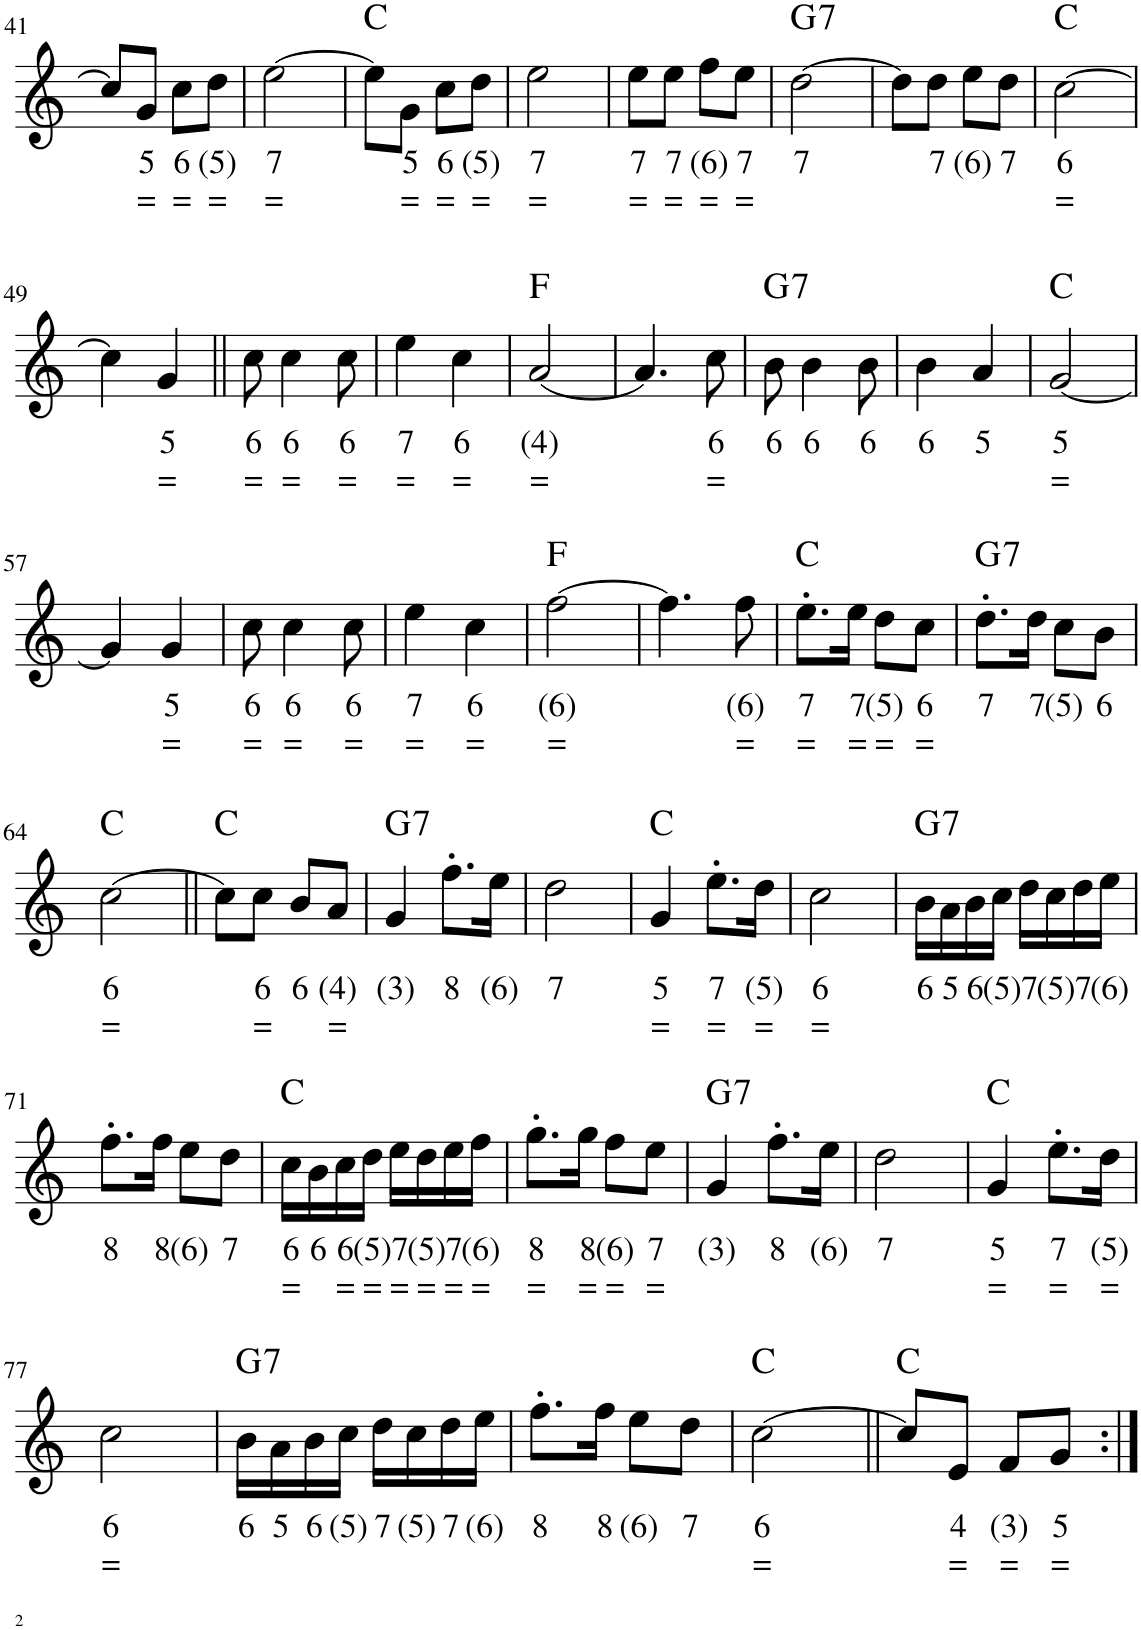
**kern	**text	**text	**harte
*part1	*part1	*part1	*part1
*staff1	*staff1	*staff1	*
*I"Stem	*	*	*
!!LO:PB:g=z
*clefG2	*	*	*
*k[]	*	*	*
*M2/4	*	*	*
=41	=41	=41	=41
8cc/L]	.	.	.
!	!LO:LY:b	!LO:LY:b	!
8g/J	5	=	.
!	!LO:LY:b	!LO:LY:b	!
8cc\L	6	=	.
!	!LO:LY:b	!LO:LY:b	!
8dd\J	(5)	=	.
=42	=42	=42	=42
!	!LO:LY:b	!LO:LY:b	!
[2ee\	7	=	.
=43	=43	=43	=43
8ee\L]	.	.	C:maj
!	!LO:LY:b	!LO:LY:b	!
8g\J	5	=	.
!	!LO:LY:b	!LO:LY:b	!
8cc\L	6	=	.
!	!LO:LY:b	!LO:LY:b	!
8dd\J	(5)	=	.
=44	=44	=44	=44
!	!LO:LY:b	!LO:LY:b	!
2ee\	7	=	.
=45	=45	=45	=45
!	!LO:LY:b	!LO:LY:b	!
8ee\L	7	=	.
!	!LO:LY:b	!LO:LY:b	!
8ee\J	7	=	.
!	!LO:LY:b	!LO:LY:b	!
8ff\L	(6)	=	.
!	!LO:LY:b	!LO:LY:b	!
8ee\J	7	=	.
=46	=46	=46	=46
!	!LO:LY:b	!	!LO:H:kt=7
[2dd\	7	.	G:7
=47	=47	=47	=47
8dd\L]	.	.	.
!	!LO:LY:b	!	!
8dd\J	7	.	.
!	!LO:LY:b	!	!
8ee\L	(6)	.	.
!	!LO:LY:b	!	!
8dd\J	7	.	.
=48	=48	=48	=48
!	!LO:LY:b	!LO:LY:b	!
[2cc\	6	=	C:maj
!!LO:LB:g=z
=49	=49	=49	=49
4cc\]	.	.	.
!	!LO:LY:b	!LO:LY:b	!
4g/	5	=	.
=50||	=50||	=50||	=50||
!	!LO:LY:b	!LO:LY:b	!
8cc\	6	=	.
!	!LO:LY:b	!LO:LY:b	!
4cc\	6	=	.
!	!LO:LY:b	!LO:LY:b	!
8cc\	6	=	.
=51	=51	=51	=51
!	!LO:LY:b	!LO:LY:b	!
4ee\	7	=	.
!	!LO:LY:b	!LO:LY:b	!
4cc\	6	=	.
=52	=52	=52	=52
!	!LO:LY:b	!LO:LY:b	!
[2a/	(4)	=	F:maj
=53	=53	=53	=53
4.a/]	.	.	.
!	!LO:LY:b	!LO:LY:b	!
8cc\	6	=	.
=54	=54	=54	=54
!	!LO:LY:b	!	!LO:H:kt=7
8b\	6	.	G:7
!	!LO:LY:b	!	!
4b\	6	.	.
!	!LO:LY:b	!	!
8b\	6	.	.
=55	=55	=55	=55
!	!LO:LY:b	!	!
4b\	6	.	.
!	!LO:LY:b	!	!
4a/	5	.	.
=56	=56	=56	=56
!	!LO:LY:b	!LO:LY:b	!
[2g/	5	=	C:maj
!!LO:LB:g=z
=57	=57	=57	=57
4g/]	.	.	.
!	!LO:LY:b	!LO:LY:b	!
4g/	5	=	.
=58	=58	=58	=58
!	!LO:LY:b	!LO:LY:b	!
8cc\	6	=	.
!	!LO:LY:b	!LO:LY:b	!
4cc\	6	=	.
!	!LO:LY:b	!LO:LY:b	!
8cc\	6	=	.
=59	=59	=59	=59
!	!LO:LY:b	!LO:LY:b	!
4ee\	7	=	.
!	!LO:LY:b	!LO:LY:b	!
4cc\	6	=	.
=60	=60	=60	=60
!	!LO:LY:b	!LO:LY:b	!
[2ff\	(6)	=	F:maj
=61	=61	=61	=61
4.ff\]	.	.	.
!	!LO:LY:b	!LO:LY:b	!
8ff\	(6)	=	.
=62	=62	=62	=62
!	!LO:LY:b	!LO:LY:b	!
8.ee'\L	7	=	C:maj
!	!LO:LY:b	!LO:LY:b	!
16ee\Jk	7	=	.
!	!LO:LY:b	!LO:LY:b	!
8dd\L	(5)	=	.
!	!LO:LY:b	!LO:LY:b	!
8cc\J	6	=	.
=63	=63	=63	=63
!	!LO:LY:b	!	!LO:H:kt=7
8.dd'\L	7	.	G:7
!	!LO:LY:b	!	!
16dd\Jk	7	.	.
!	!LO:LY:b	!	!
8cc\L	(5)	.	.
!	!LO:LY:b	!	!
8b\J	6	.	.
!!LO:LB:g=z
=64	=64	=64	=64
!	!LO:LY:b	!LO:LY:b	!
[2cc\	6	=	C:maj
=65||	=65||	=65||	=65||
8cc\L]	.	.	C:maj
!	!LO:LY:b	!LO:LY:b	!
8cc\J	6	=	.
!	!LO:LY:b	!	!
8b/L	6	.	.
!	!LO:LY:b	!LO:LY:b	!
8a/J	(4)	=	.
=66	=66	=66	=66
!	!LO:LY:b	!	!LO:H:kt=7
4g/	(3)	.	G:7
!	!LO:LY:b	!	!
8.ff'\L	8	.	.
!	!LO:LY:b	!	!
16ee\Jk	(6)	.	.
=67	=67	=67	=67
!	!LO:LY:b	!	!
2dd\	7	.	.
=68	=68	=68	=68
!	!LO:LY:b	!LO:LY:b	!
4g/	5	=	C:maj
!	!LO:LY:b	!LO:LY:b	!
8.ee'\L	7	=	.
!	!LO:LY:b	!LO:LY:b	!
16dd\Jk	(5)	=	.
=69	=69	=69	=69
!	!LO:LY:b	!LO:LY:b	!
2cc\	6	=	.
=70	=70	=70	=70
!	!LO:LY:b	!	!LO:H:kt=7
16b\LL	6	.	G:7
!	!LO:LY:b	!	!
16a\	5	.	.
!	!LO:LY:b	!	!
16b\	6	.	.
!	!LO:LY:b	!	!
16cc\JJ	(5)	.	.
!	!LO:LY:b	!	!
16dd\LL	7	.	.
!	!LO:LY:b	!	!
16cc\	(5)	.	.
!	!LO:LY:b	!	!
16dd\	7	.	.
!	!LO:LY:b	!	!
16ee\JJ	(6)	.	.
!!LO:LB:g=z
=71	=71	=71	=71
!	!LO:LY:b	!	!
8.ff'\L	8	.	.
!	!LO:LY:b	!	!
16ff\Jk	8	.	.
!	!LO:LY:b	!	!
8ee\L	(6)	.	.
!	!LO:LY:b	!	!
8dd\J	7	.	.
=72	=72	=72	=72
!	!LO:LY:b	!LO:LY:b	!
16cc\LL	6	=	C:maj
!	!LO:LY:b	!	!
16b\	6	.	.
!	!LO:LY:b	!LO:LY:b	!
16cc\	6	=	.
!	!LO:LY:b	!LO:LY:b	!
16dd\JJ	(5)	=	.
!	!LO:LY:b	!LO:LY:b	!
16ee\LL	7	=	.
!	!LO:LY:b	!LO:LY:b	!
16dd\	(5)	=	.
!	!LO:LY:b	!LO:LY:b	!
16ee\	7	=	.
!	!LO:LY:b	!LO:LY:b	!
16ff\JJ	(6)	=	.
=73	=73	=73	=73
!	!LO:LY:b	!LO:LY:b	!
8.gg'\L	8	=	.
!	!LO:LY:b	!LO:LY:b	!
16gg\Jk	8	=	.
!	!LO:LY:b	!LO:LY:b	!
8ff\L	(6)	=	.
!	!LO:LY:b	!LO:LY:b	!
8ee\J	7	=	.
=74	=74	=74	=74
!	!LO:LY:b	!	!LO:H:kt=7
4g/	(3)	.	G:7
!	!LO:LY:b	!	!
8.ff'\L	8	.	.
!	!LO:LY:b	!	!
16ee\Jk	(6)	.	.
=75	=75	=75	=75
!	!LO:LY:b	!	!
2dd\	7	.	.
=76	=76	=76	=76
!	!LO:LY:b	!LO:LY:b	!
4g/	5	=	C:maj
!	!LO:LY:b	!LO:LY:b	!
8.ee'\L	7	=	.
!	!LO:LY:b	!LO:LY:b	!
16dd\Jk	(5)	=	.
!!LO:LB:g=z
=77	=77	=77	=77
!	!LO:LY:b	!LO:LY:b	!
2cc\	6	=	.
=78	=78	=78	=78
!	!LO:LY:b	!	!LO:H:kt=7
16b\LL	6	.	G:7
!	!LO:LY:b	!	!
16a\	5	.	.
!	!LO:LY:b	!	!
16b\	6	.	.
!	!LO:LY:b	!	!
16cc\JJ	(5)	.	.
!	!LO:LY:b	!	!
16dd\LL	7	.	.
!	!LO:LY:b	!	!
16cc\	(5)	.	.
!	!LO:LY:b	!	!
16dd\	7	.	.
!	!LO:LY:b	!	!
16ee\JJ	(6)	.	.
=79	=79	=79	=79
!	!LO:LY:b	!	!
8.ff'\L	8	.	.
!	!LO:LY:b	!	!
16ff\Jk	8	.	.
!	!LO:LY:b	!	!
8ee\L	(6)	.	.
!	!LO:LY:b	!	!
8dd\J	7	.	.
=80	=80	=80	=80
!	!LO:LY:b	!LO:LY:b	!
[2cc\	6	=	C:maj
=81||	=81||	=81||	=81||
8cc/L]	.	.	C:maj
!	!LO:LY:b	!LO:LY:b	!
8e/J	4	=	.
!	!LO:LY:b	!LO:LY:b	!
8f/L	(3)	=	.
!	!LO:LY:b	!LO:LY:b	!
8g/J	5	=	.
=:|!	=:|!	=:|!	=:|!
*-	*-	*-	*-
